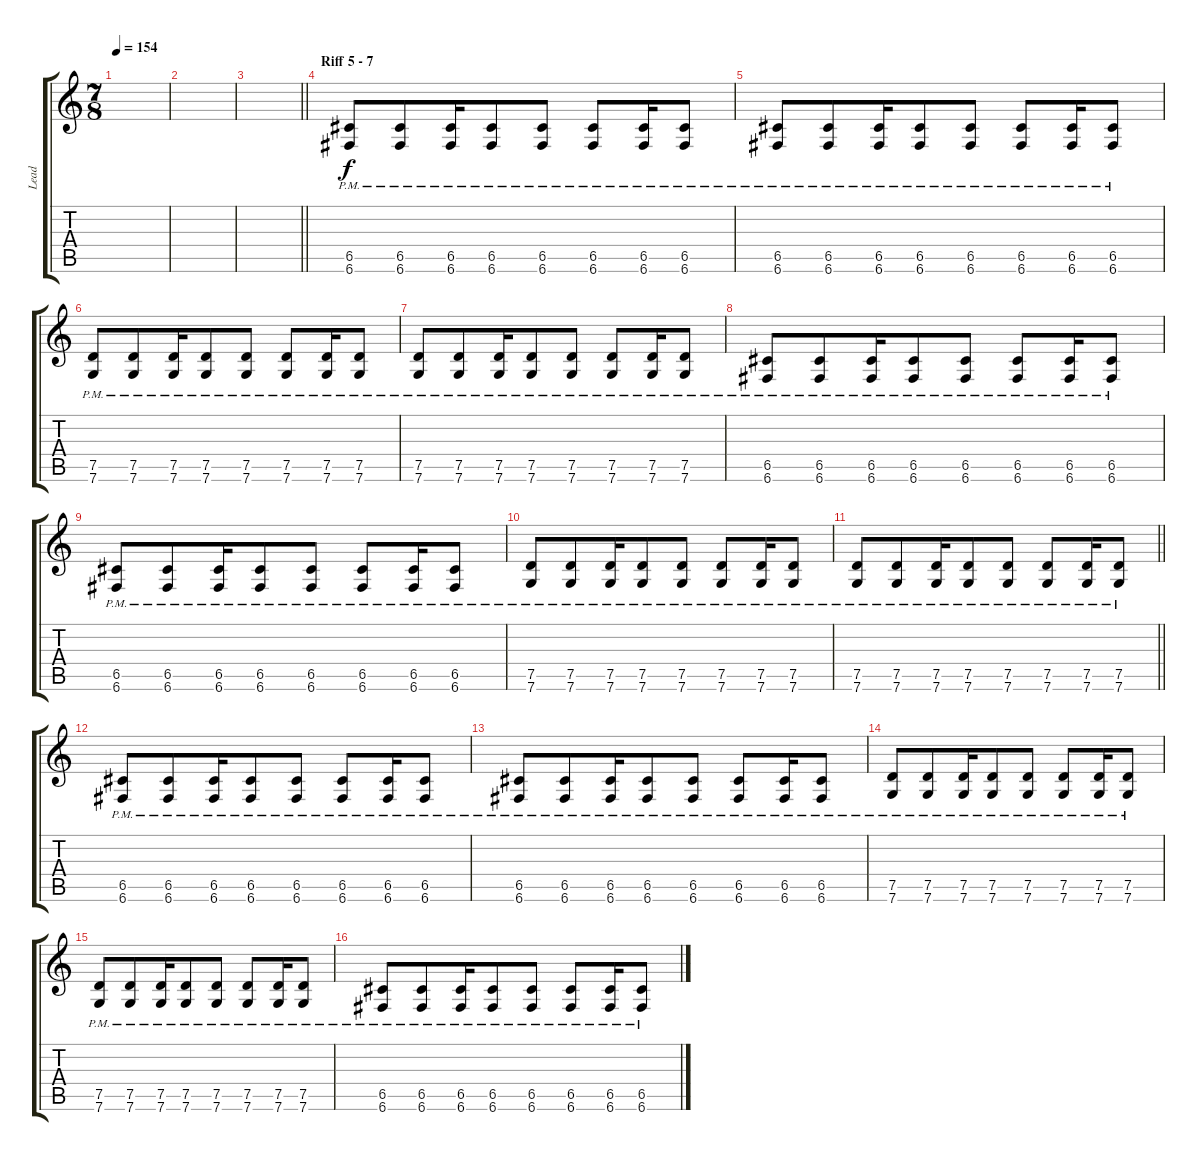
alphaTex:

\track ("Lead" "Lead") {instrument distortionguitar}
\staff {score tabs}
\tuning (D4 A3 F3 C3 G2 C2) {hide}
\ts (7 8)
\tempo 154
\clef g2
\ks c
|
|
\barLineRight lightlight
|
\section ("" "Riff 5 - 7")
(6.5{pm} 6.6{pm}).8 (6.5{pm} 6.6{pm}).8 (6.5{pm} 6.6{pm}).16 (6.5{pm} 6.6{pm}).8 (6.5{pm} 6.6{pm}).8 (6.5{pm} 6.6{pm}).8 (6.5{pm} 6.6{pm}).16 (6.5{pm} 6.6{pm}).8 |
(6.5{pm} 6.6{pm}).8 (6.5{pm} 6.6{pm}).8 (6.5{pm} 6.6{pm}).16 (6.5{pm} 6.6{pm}).8 (6.5{pm} 6.6{pm}).8 (6.5{pm} 6.6{pm}).8 (6.5{pm} 6.6{pm}).16 (6.5{pm} 6.6{pm}).8 |
(7.5{pm} 7.6{pm}).8 (7.5{pm} 7.6{pm}).8 (7.5{pm} 7.6{pm}).16 (7.5{pm} 7.6{pm}).8 (7.5{pm} 7.6{pm}).8 (7.5{pm} 7.6{pm}).8 (7.5{pm} 7.6{pm}).16 (7.5{pm} 7.6{pm}).8 |
(7.5{pm} 7.6{pm}).8 (7.5{pm} 7.6{pm}).8 (7.5{pm} 7.6{pm}).16 (7.5{pm} 7.6{pm}).8 (7.5{pm} 7.6{pm}).8 (7.5{pm} 7.6{pm}).8 (7.5{pm} 7.6{pm}).16 (7.5{pm} 7.6{pm}).8 |
(6.5{pm} 6.6{pm}).8 (6.5{pm} 6.6{pm}).8 (6.5{pm} 6.6{pm}).16 (6.5{pm} 6.6{pm}).8 (6.5{pm} 6.6{pm}).8 (6.5{pm} 6.6{pm}).8 (6.5{pm} 6.6{pm}).16 (6.5{pm} 6.6{pm}).8 |
(6.5{pm} 6.6{pm}).8 (6.5{pm} 6.6{pm}).8 (6.5{pm} 6.6{pm}).16 (6.5{pm} 6.6{pm}).8 (6.5{pm} 6.6{pm}).8 (6.5{pm} 6.6{pm}).8 (6.5{pm} 6.6{pm}).16 (6.5{pm} 6.6{pm}).8 |
(7.5{pm} 7.6{pm}).8 (7.5{pm} 7.6{pm}).8 (7.5{pm} 7.6{pm}).16 (7.5{pm} 7.6{pm}).8 (7.5{pm} 7.6{pm}).8 (7.5{pm} 7.6{pm}).8 (7.5{pm} 7.6{pm}).16 (7.5{pm} 7.6{pm}).8 |
\barLineRight lightlight
(7.5{pm} 7.6{pm}).8 (7.5{pm} 7.6{pm}).8 (7.5{pm} 7.6{pm}).16 (7.5{pm} 7.6{pm}).8 (7.5{pm} 7.6{pm}).8 (7.5{pm} 7.6{pm}).8 (7.5{pm} 7.6{pm}).16 (7.5{pm} 7.6{pm}).8 |
\section ("" "")
(6.5{pm} 6.6{pm}).8 (6.5{pm} 6.6{pm}).8 (6.5{pm} 6.6{pm}).16 (6.5{pm} 6.6{pm}).8 (6.5{pm} 6.6{pm}).8 (6.5{pm} 6.6{pm}).8 (6.5{pm} 6.6{pm}).16 (6.5{pm} 6.6{pm}).8 |
(6.5{pm} 6.6{pm}).8 (6.5{pm} 6.6{pm}).8 (6.5{pm} 6.6{pm}).16 (6.5{pm} 6.6{pm}).8 (6.5{pm} 6.6{pm}).8 (6.5{pm} 6.6{pm}).8 (6.5{pm} 6.6{pm}).16 (6.5{pm} 6.6{pm}).8 |
(7.5{pm} 7.6{pm}).8 (7.5{pm} 7.6{pm}).8 (7.5{pm} 7.6{pm}).16 (7.5{pm} 7.6{pm}).8 (7.5{pm} 7.6{pm}).8 (7.5{pm} 7.6{pm}).8 (7.5{pm} 7.6{pm}).16 (7.5{pm} 7.6{pm}).8 |
(7.5{pm} 7.6{pm}).8 (7.5{pm} 7.6{pm}).8 (7.5{pm} 7.6{pm}).16 (7.5{pm} 7.6{pm}).8 (7.5{pm} 7.6{pm}).8 (7.5{pm} 7.6{pm}).8 (7.5{pm} 7.6{pm}).16 (7.5{pm} 7.6{pm}).8 |
(6.5{pm} 6.6{pm}).8 (6.5{pm} 6.6{pm}).8 (6.5{pm} 6.6{pm}).16 (6.5{pm} 6.6{pm}).8 (6.5{pm} 6.6{pm}).8 (6.5{pm} 6.6{pm}).8 (6.5{pm} 6.6{pm}).16 (6.5{pm} 6.6{pm}).8
